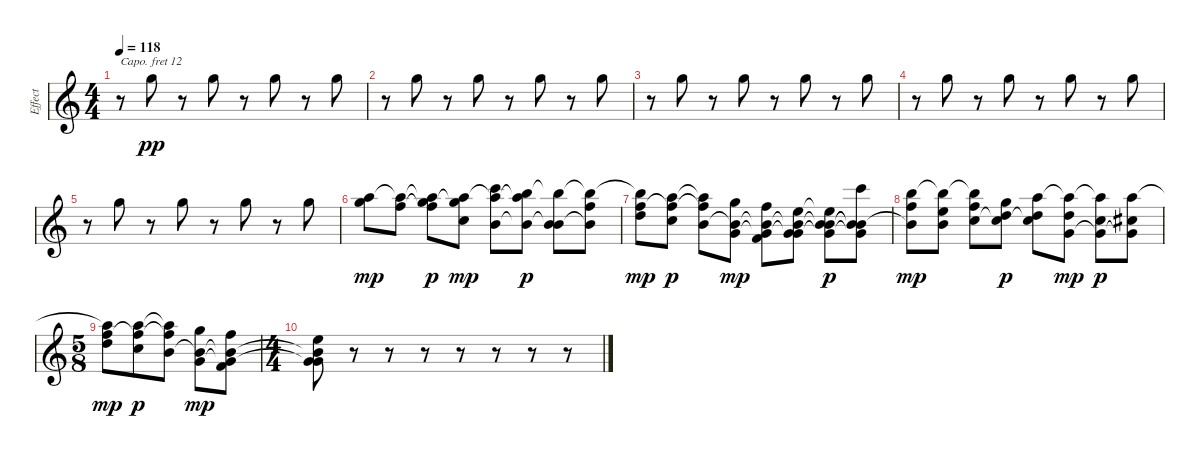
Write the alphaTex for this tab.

\track ("Effect" "Effect") {instrument orchestralharp}
\staff {score}
\capo 12
\tuning (E4 B3 G3 D3 A2 E2) {hide}
\ts (4 4)
\tempo 118
\clef g2
\ks c
r.8{dy pp} 3.1.8 r.8 3.1.8 r.8 3.1.8 r.8 3.1.8 |
r.8 3.1.8 r.8 3.1.8 r.8 3.1.8 r.8 3.1.8 |
r.8 3.1.8 r.8 3.1.8 r.8 3.1.8 r.8 3.1.8 |
r.8 3.1.8 r.8 3.1.8 r.8 3.1.8 r.8 3.1.8 |
r.8 3.1.8 r.8 3.1.8 r.8 3.1.8 r.8 3.1.8 |
(3.1 10.2).8{dy mp} (10.2{t} 10.3).8 (3.1 10.2{t} 10.3{t}).8{dy p} (3.1{t} 10.2 5.3).8{dy mp} (8.1 10.2{t} 4.3).8 (7.1 10.2{t} 4.3{t}).8{dy p} (7.1{t} 0.2 4.3{t}).8 (7.1{t} 6.2 4.3{t}).8 |
(7.1{t} 3.2 10.3).8{dy mp} (5.1 1.2 10.3{t}).8{dy p} (5.1{t} 0.2 10.3{t}).8 (3.1 0.2{t} 0.3).8{dy mp} (1.1 0.2{t} 0.3{t} 3.4).8 (0.1 0.2{t} 0.3{t} 5.4).8 (0.1{t} 0.2{t} 4.3 5.4{t}).8{dy p} (8.1 0.2{t} 4.3{t} 5.4{t}).8 |
(7.1 0.2{t} 10.3).8{dy mp} (7.1{t} 5.2 4.3).8 (7.1{t} 6.2 5.3).8 (3.1 3.2 5.3{t}).8{dy p} (5.1 3.2 5.3{t}).8 (5.1{t} 3.2 0.3).8{dy mp} (5.1{t} 1.2 0.3{t}).8{dy p} (5.1 2.2 0.3{t}).8 |
\ts (5 8)
(5.1{t} 3.2 10.3).8{dy mp} (5.1 1.2 10.3{t}).8{dy p} (5.1{t} 0.2 10.3{t}).8 (3.1 0.2{t} 0.3).8{dy mp} (1.1 0.2{t} 0.3{t} 3.4).8 |
\ts (4 4)
(0.1 0.2{t} 0.3{t} 5.4).8 r.8 r.8 r.8 r.8 r.8 r.8 r.8
